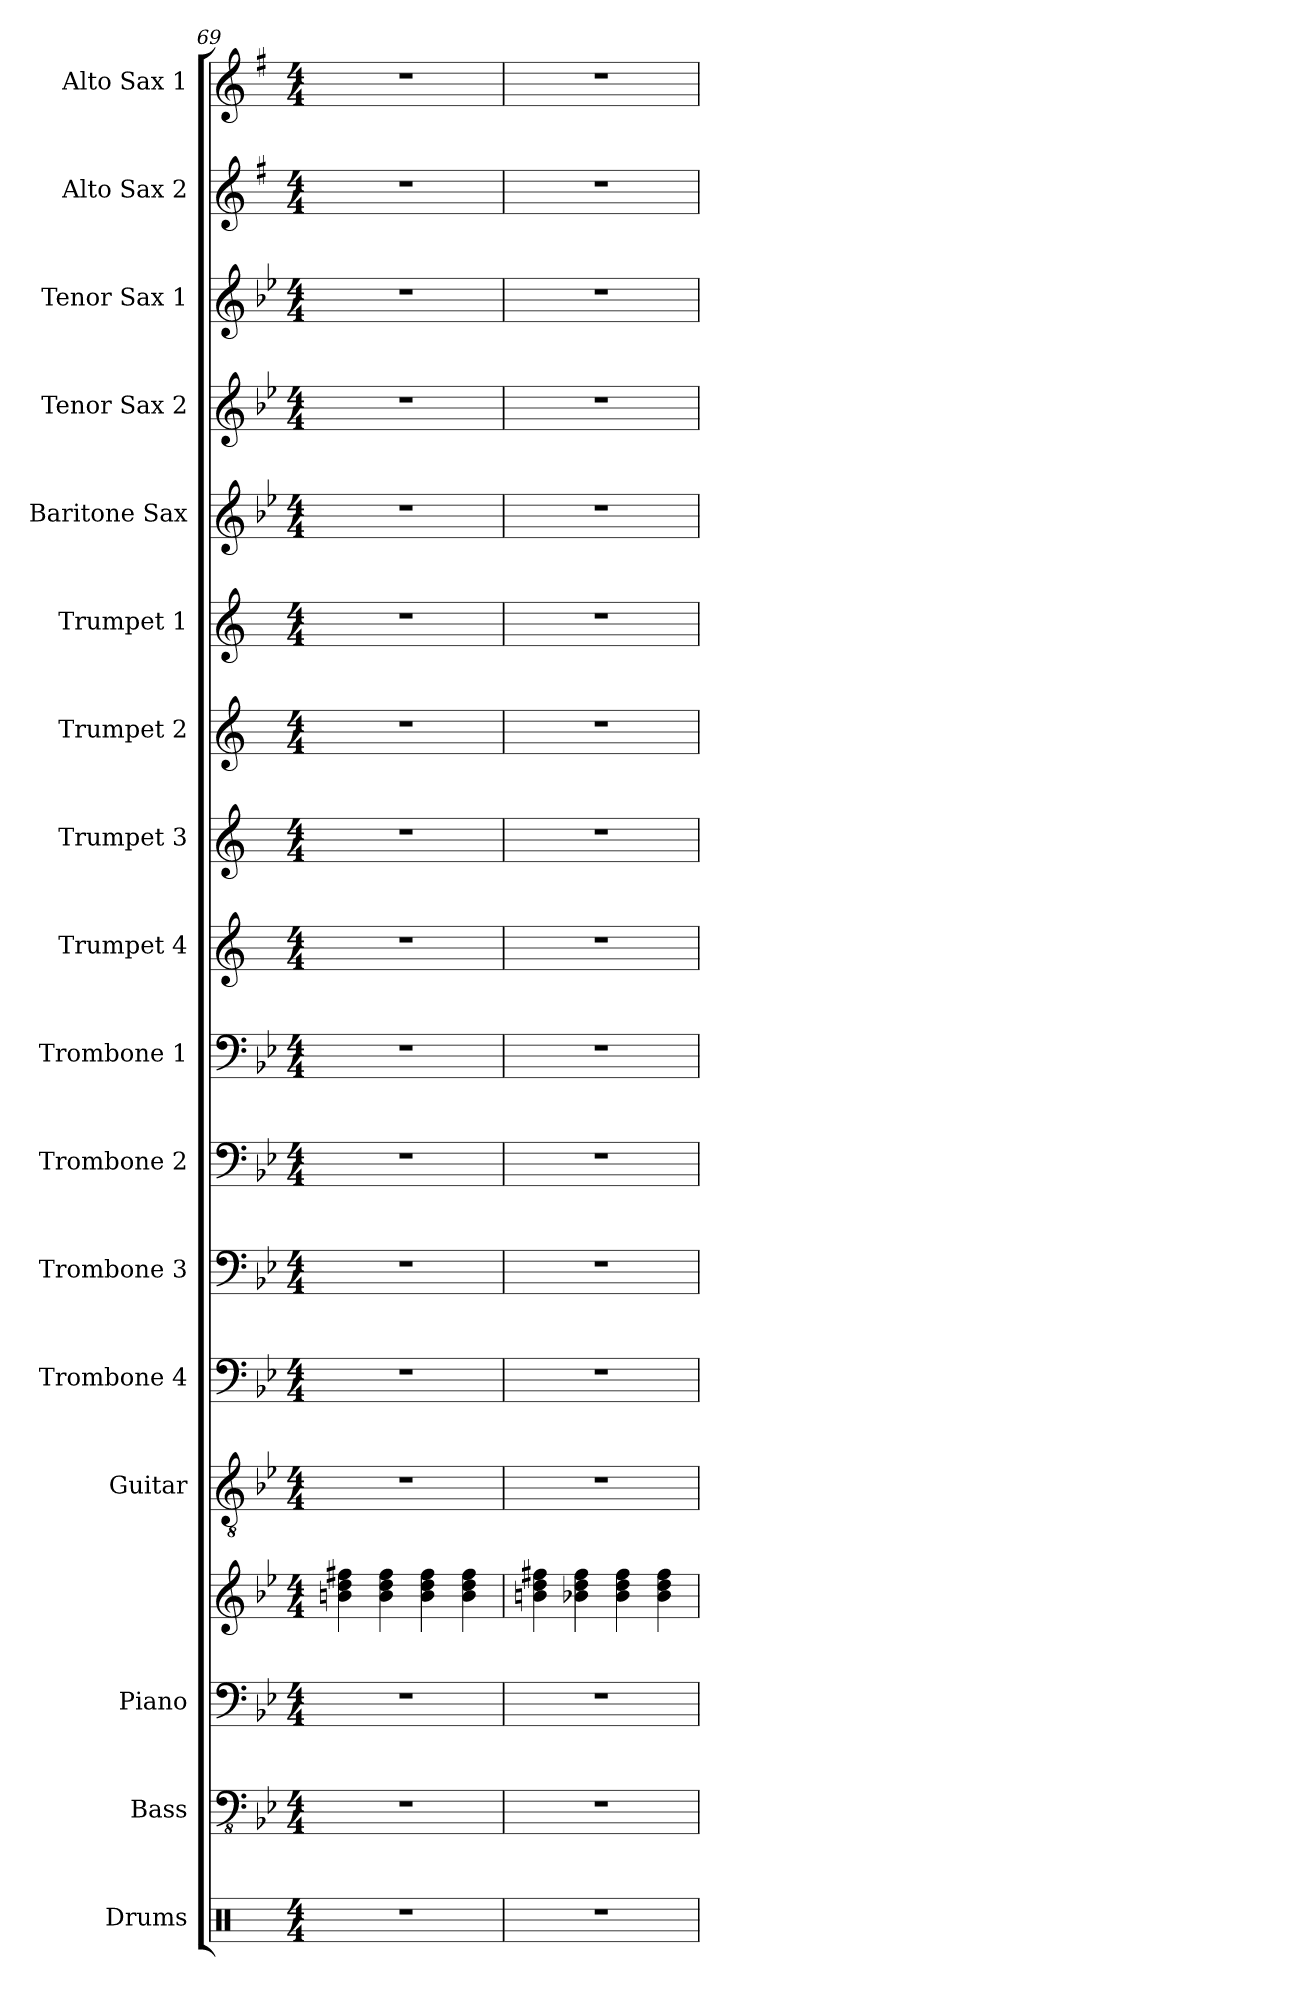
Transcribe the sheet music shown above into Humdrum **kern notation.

**kern	**kern	**kern	**kern	**dynam	**kern	**kern	**kern	**kern	**kern	**kern	**kern	**kern	**kern	**kern	**kern	**kern	**kern	**kern
*part17	*part16	*part15	*part15	*part15	*part14	*part13	*part12	*part11	*part10	*part9	*part8	*part7	*part6	*part5	*part4	*part3	*part2	*part1
*staff18	*staff17	*staff16	*staff15	*staff15/16	*staff14	*staff13	*staff12	*staff11	*staff10	*staff9	*staff8	*staff7	*staff6	*staff5	*staff4	*staff3	*staff2	*staff1
*I"Drums	*I"Bass	*I"Piano	*	*	*I"Guitar	*I"Trombone 4	*I"Trombone 3	*I"Trombone 2	*I"Trombone 1	*I"Trumpet 4	*I"Trumpet 3	*I"Trumpet 2	*I"Trumpet 1	*I"Baritone Sax	*I"Tenor Sax 2	*I"Tenor Sax 1	*I"Alto Sax 2	*I"Alto Sax 1
*I'Drums	*I'Bass	*I'Piano	*	*	*I'Gtr.	*I'Tbn. 4	*I'Tbn. 3	*I'Tbn. 2	*I'Tbn. 1	*I'Tpt. 4	*I'Tpt. 3	*I'Tpt. 2	*I'Tpt. 1	*I'Bari	*I'Tenor 2	*I'Tenor 1	*I'Alto 2	*I'Alto 1
*clefX	*clefFv4	*clefF4	*clefG2	*	*clefGv2	*clefF4	*clefF4	*clefF4	*clefF4	*clefG2	*clefG2	*clefG2	*clefG2	*clefG2	*clefG2	*clefG2	*clefG2	*clefG2
*	*	*	*	*	*	*	*	*	*	*ITrd1c2	*ITrd1c2	*ITrd1c2	*ITrd1c2	*ITrd12c21	*ITrd8c14	*ITrd8c14	*ITrd5c9	*ITrd5c9
*k[]	*k[b-e-]	*k[b-e-]	*k[b-e-]	*	*k[b-e-]	*k[b-e-]	*k[b-e-]	*k[b-e-]	*k[b-e-]	*k[b-e-]	*k[b-e-]	*k[b-e-]	*k[b-e-]	*k[b-e-]	*k[b-e-]	*k[b-e-]	*k[b-e-]	*k[b-e-]
*M4/4	*M4/4	*M4/4	*M4/4	*	*M4/4	*M4/4	*M4/4	*M4/4	*M4/4	*M4/4	*M4/4	*M4/4	*M4/4	*M4/4	*M4/4	*M4/4	*M4/4	*M4/4
=69	=69	=69	=69	=69	=69	=69	=69	=69	=69	=69	=69	=69	=69	=69	=69	=69	=69	=69
!	!	!	!	!LO:DY:b=2	!	!	!	!	!	!	!	!	!	!	!	!	!	!
!	!	!	!	!LO:DY:n=1:b	!	!	!	!	!	!	!	!	!	!	!	!	!	!
1r	1r	1r	4bn\ 4dd\ 4ff#X\	mf mf	1r	1r	1r	1r	1r	1r	1r	1r	1r	1r	1r	1r	1r	1r
.	.	.	4b\ 4dd\ 4ff#\	.	.	.	.	.	.	.	.	.	.	.	.	.	.	.
.	.	.	4b\ 4dd\ 4ff#\	.	.	.	.	.	.	.	.	.	.	.	.	.	.	.
.	.	.	4b\ 4dd\ 4ff#\	.	.	.	.	.	.	.	.	.	.	.	.	.	.	.
!!LO:PB:g=z
=70	=70	=70	=70	=70	=70	=70	=70	=70	=70	=70	=70	=70	=70	=70	=70	=70	=70	=70
1r	1r	1r	4bn\ 4dd\ 4ff#X\	.	1r	1r	1r	1r	1r	1r	1r	1r	1r	1r	1r	1r	1r	1r
.	.	.	4b-X\ 4dd\ 4ff#\	.	.	.	.	.	.	.	.	.	.	.	.	.	.	.
.	.	.	4b-\ 4dd\ 4ff#\	.	.	.	.	.	.	.	.	.	.	.	.	.	.	.
.	.	.	4b-\ 4dd\ 4ff#\	.	.	.	.	.	.	.	.	.	.	.	.	.	.	.
=	=	=	=	=	=	=	=	=	=	=	=	=	=	=	=	=	=	=
*-	*-	*-	*-	*-	*-	*-	*-	*-	*-	*-	*-	*-	*-	*-	*-	*-	*-	*-
